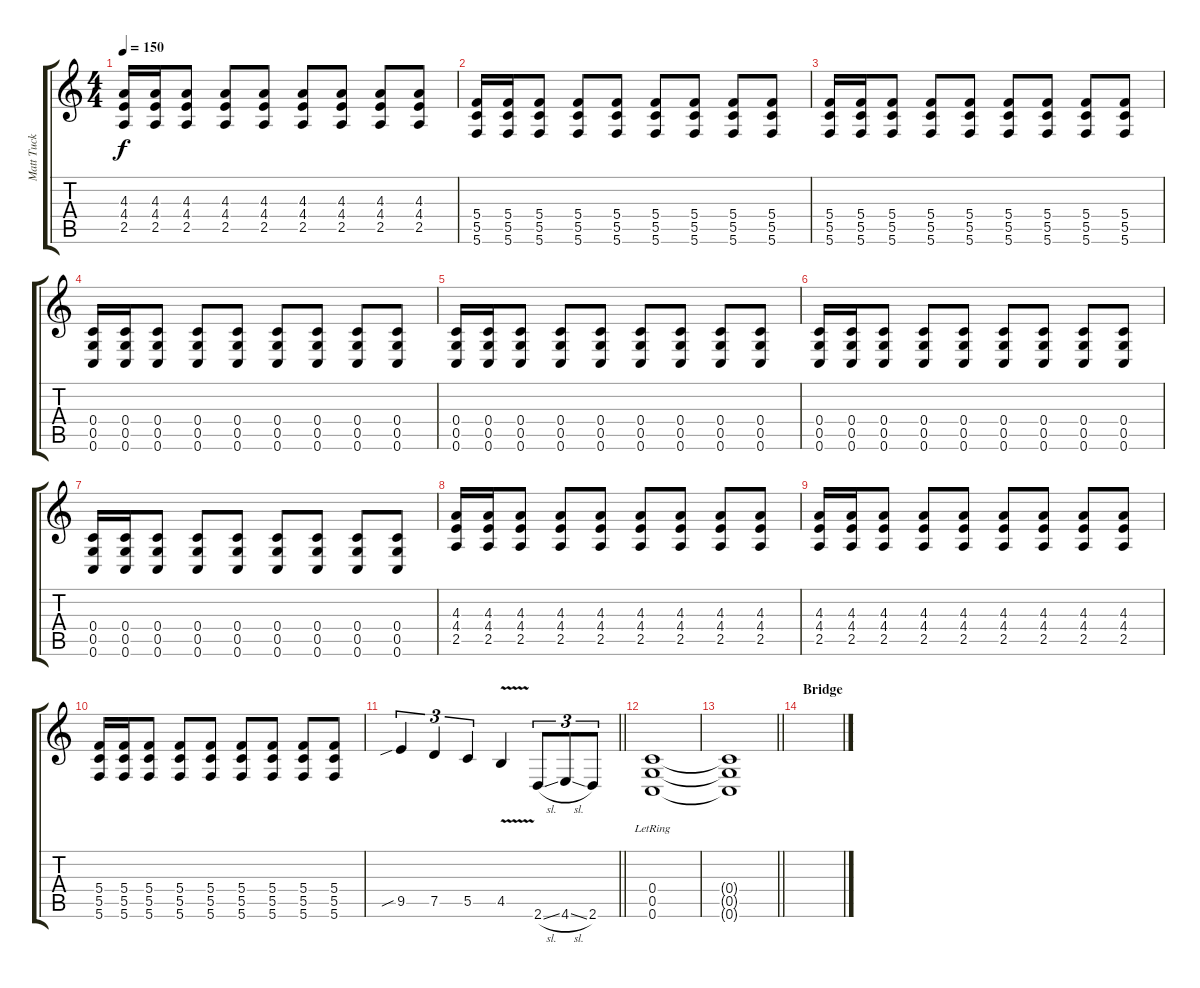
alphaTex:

\track ("Matt Tuck" "Matt Tuck") {instrument acousticguitarsteel}
\staff {score tabs}
\tuning (D4 A3 F3 C3 G2 C2) {hide}
\ts (4 4)
\tempo 150
\clef g2
\ks c
(4.3 4.4 2.5).16{dy f} (4.3 4.4 2.5).16 (4.3 4.4 2.5).8 (4.3 4.4 2.5).8 (4.3 4.4 2.5).8 (4.3 4.4 2.5).8 (4.3 4.4 2.5).8 (4.3 4.4 2.5).8 (4.3 4.4 2.5).8 |
(5.4 5.5 5.6).16 (5.4 5.5 5.6).16 (5.4 5.5 5.6).8 (5.4 5.5 5.6).8 (5.4 5.5 5.6).8 (5.4 5.5 5.6).8 (5.4 5.5 5.6).8 (5.4 5.5 5.6).8 (5.4 5.5 5.6).8 |
(5.4 5.5 5.6).16 (5.4 5.5 5.6).16 (5.4 5.5 5.6).8 (5.4 5.5 5.6).8 (5.4 5.5 5.6).8 (5.4 5.5 5.6).8 (5.4 5.5 5.6).8 (5.4 5.5 5.6).8 (5.4 5.5 5.6).8 |
(0.4 0.5 0.6).16 (0.4 0.5 0.6).16 (0.4 0.5 0.6).8 (0.4 0.5 0.6).8 (0.4 0.5 0.6).8 (0.4 0.5 0.6).8 (0.4 0.5 0.6).8 (0.4 0.5 0.6).8 (0.4 0.5 0.6).8 |
(0.4 0.5 0.6).16 (0.4 0.5 0.6).16 (0.4 0.5 0.6).8 (0.4 0.5 0.6).8 (0.4 0.5 0.6).8 (0.4 0.5 0.6).8 (0.4 0.5 0.6).8 (0.4 0.5 0.6).8 (0.4 0.5 0.6).8 |
(0.4 0.5 0.6).16 (0.4 0.5 0.6).16 (0.4 0.5 0.6).8 (0.4 0.5 0.6).8 (0.4 0.5 0.6).8 (0.4 0.5 0.6).8 (0.4 0.5 0.6).8 (0.4 0.5 0.6).8 (0.4 0.5 0.6).8 |
(0.4 0.5 0.6).16 (0.4 0.5 0.6).16 (0.4 0.5 0.6).8 (0.4 0.5 0.6).8 (0.4 0.5 0.6).8 (0.4 0.5 0.6).8 (0.4 0.5 0.6).8 (0.4 0.5 0.6).8 (0.4 0.5 0.6).8 |
(4.3 4.4 2.5).16 (4.3 4.4 2.5).16 (4.3 4.4 2.5).8 (4.3 4.4 2.5).8 (4.3 4.4 2.5).8 (4.3 4.4 2.5).8 (4.3 4.4 2.5).8 (4.3 4.4 2.5).8 (4.3 4.4 2.5).8 |
(4.3 4.4 2.5).16 (4.3 4.4 2.5).16 (4.3 4.4 2.5).8 (4.3 4.4 2.5).8 (4.3 4.4 2.5).8 (4.3 4.4 2.5).8 (4.3 4.4 2.5).8 (4.3 4.4 2.5).8 (4.3 4.4 2.5).8 |
(5.4 5.5 5.6).16 (5.4 5.5 5.6).16 (5.4 5.5 5.6).8 (5.4 5.5 5.6).8 (5.4 5.5 5.6).8 (5.4 5.5 5.6).8 (5.4 5.5 5.6).8 (5.4 5.5 5.6).8 (5.4 5.5 5.6).8 |
\barLineRight lightlight
9.5{sib}.4{tu (3 2)} 7.5.4{tu (3 2)} 5.5.4{tu (3 2)} 4.5{v}.4 2.6{sl}.8{tu (3 2)} 4.6{sl}.8{tu (3 2)} 2.6.8{tu (3 2)} |
(0.4{lr} 0.5{lr} 0.6{lr}).1 |
\barLineRight lightlight
(0.4{t} 0.5{t} 0.6{t}).1 |
\section ("" "Bridge")
